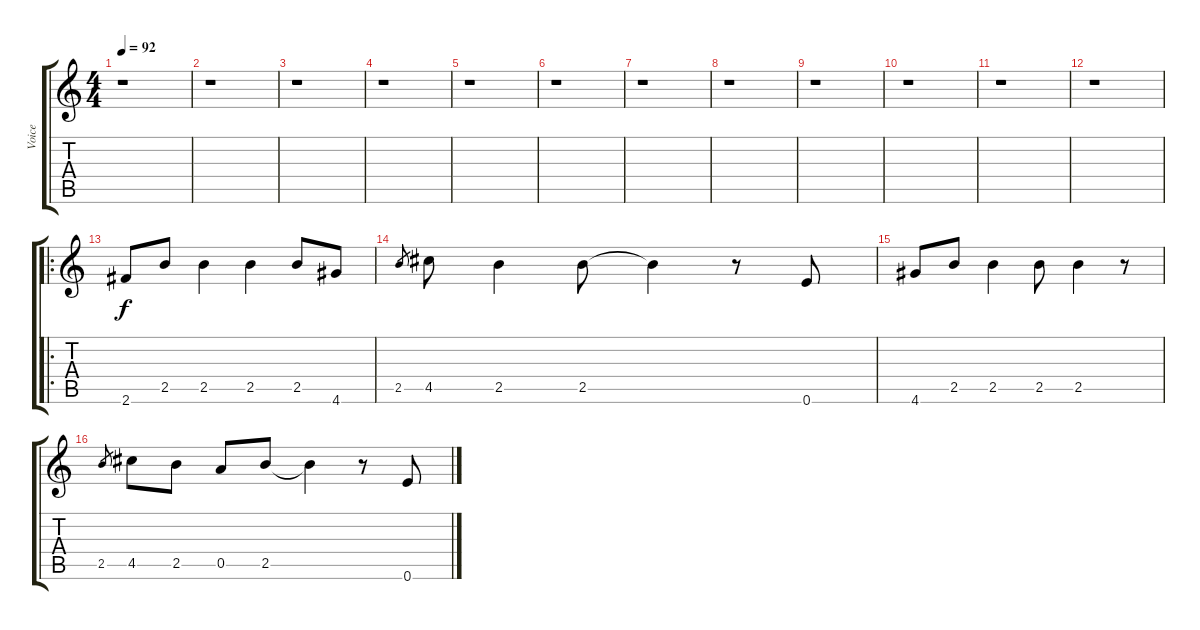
\track ("Voice" "Voice") {instrument distortionguitar}
\staff {score tabs}
\tuning (E5 B4 G4 D4 A3 E3) {hide}
\ts (4 4)
\tempo 92
\clef g2
\ks c
r.1{dy f instrument distortionguitar} |
r.1 |
r.1 |
r.1 |
r.1 |
r.1 |
r.1 |
r.1 |
r.1 |
r.1 |
r.1 |
r.1 |
\ro
2.6.8 2.5.8 2.5.4 2.5.4 2.5.8 4.6.8 |
2.5.8{gr} 4.5.8 2.5.4 2.5.8 2.5{t}.4 r.8 0.6.8 |
4.6.8 2.5.8 2.5.4 2.5.8 2.5.4 r.8 |
2.5.8{gr} 4.5.8 2.5.8 0.5.8 2.5.8 2.5{t}.4 r.8 0.6.8
